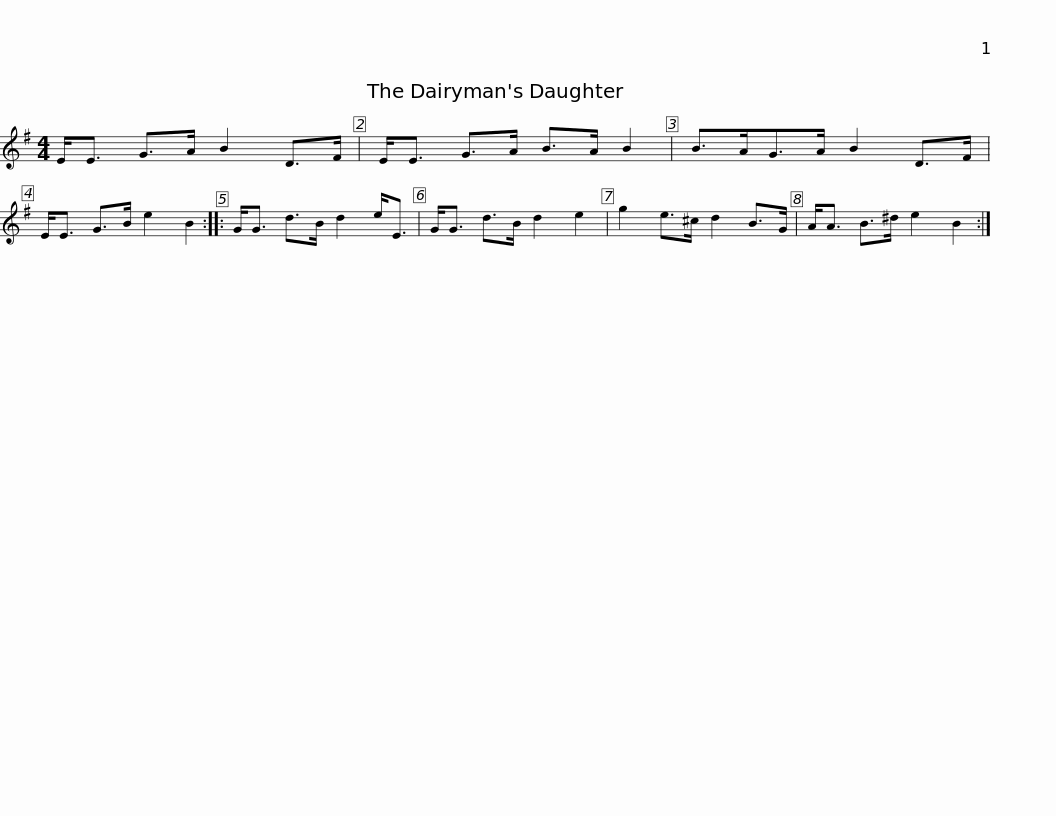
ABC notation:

X:1
L:1/8
M:4/4
I:linebreak $
K:Emin
V:1 treble
V:1
 E<E G>A B2 D>F | E<E G>A B>A B2 | B>AG>A B2 D>F | E<E G>B e2 B2 :: G<G d>B d2 e<E |$ %5
 G<G d>B d2 e2 | g2 e>^c d2 B>G | A<A B>^d e2 B2 :| %8
